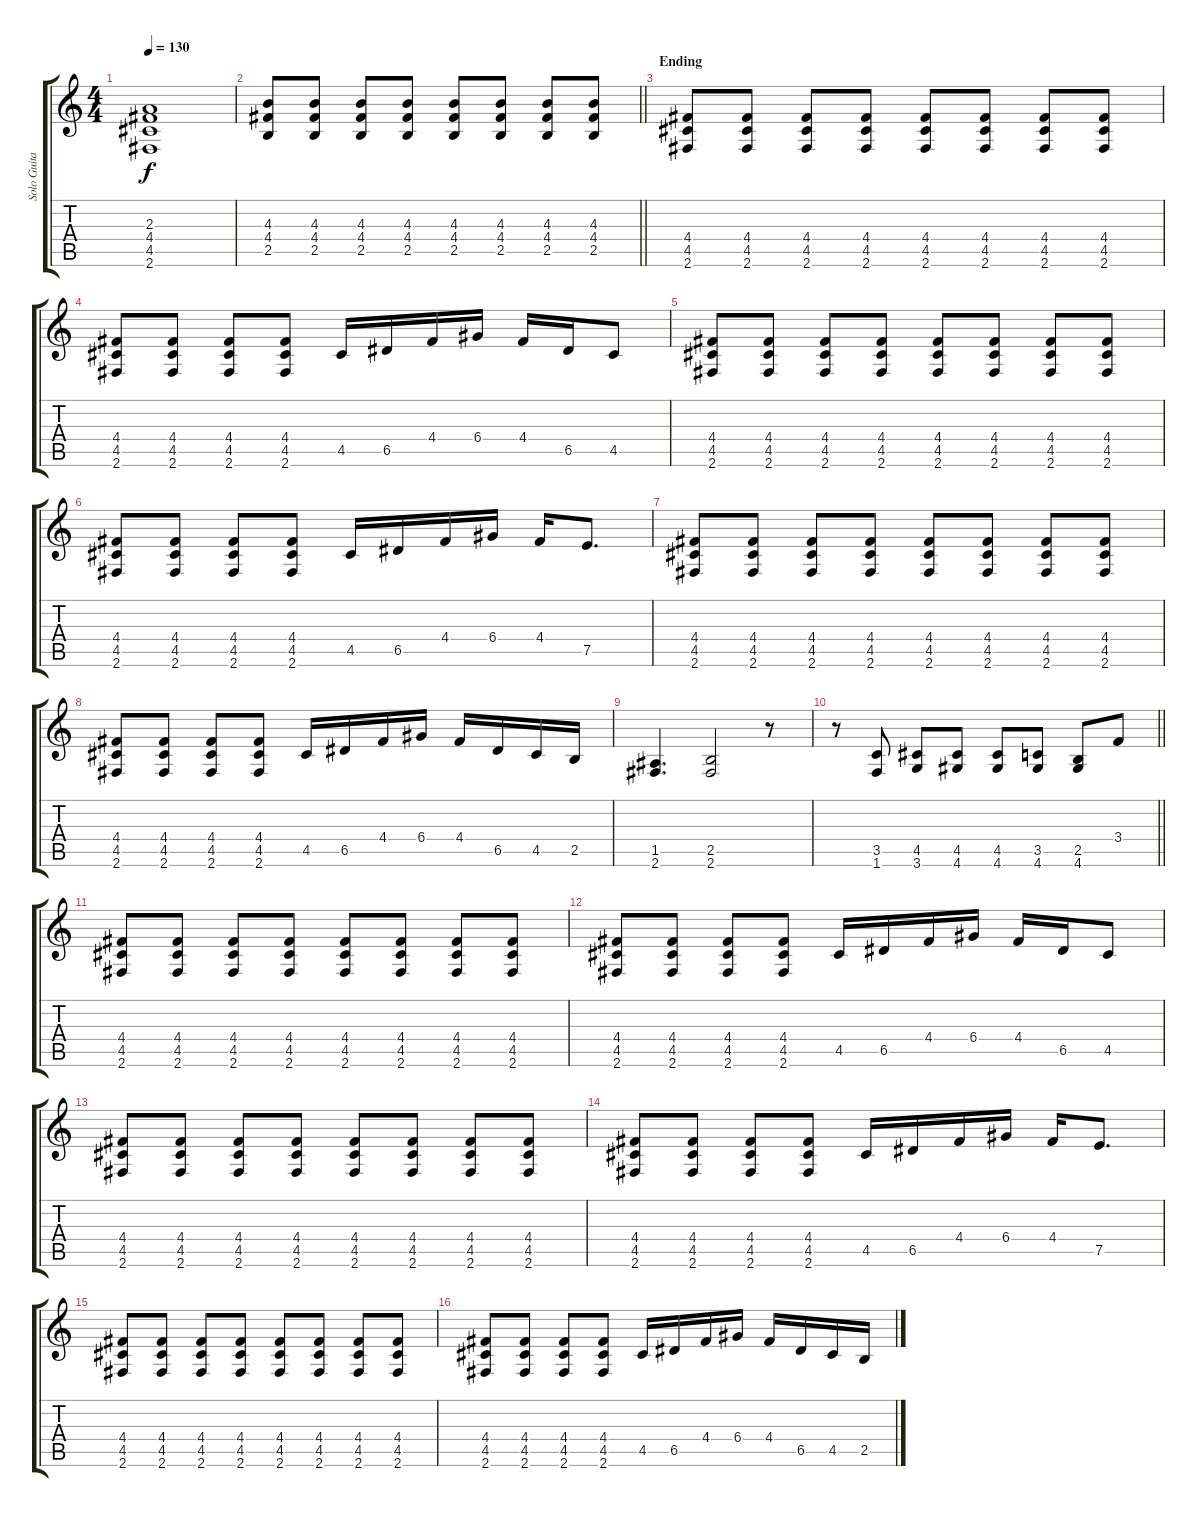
\track ("Solo Guitar" "Solo Guita") {instrument overdrivenguitar}
\staff {score tabs}
\tuning (E4 B3 G3 D3 A2 E2) {hide}
\ts (4 4)
\tempo 130
\clef g2
\ks c
(2.3 4.4 4.5 2.6).1{dy f volume 12} |
\barLineRight lightlight
(4.3 4.4 2.5).8{volume 12} (4.3 4.4 2.5).8 (4.3 4.4 2.5).8 (4.3 4.4 2.5).8 (4.3 4.4 2.5).8 (4.3 4.4 2.5).8 (4.3 4.4 2.5).8 (4.3 4.4 2.5).8 |
\section ("" "Ending")
(4.4 4.5 2.6).8{volume 12} (4.4 4.5 2.6).8 (4.4 4.5 2.6).8 (4.4 4.5 2.6).8 (4.4 4.5 2.6).8 (4.4 4.5 2.6).8 (4.4 4.5 2.6).8 (4.4 4.5 2.6).8 |
(4.4 4.5 2.6).8{volume 12} (4.4 4.5 2.6).8 (4.4 4.5 2.6).8 (4.4 4.5 2.6).8 4.5.16 6.5.16 4.4.16 6.4.16 4.4.16 6.5.16 4.5.8 |
(4.4 4.5 2.6).8{volume 12} (4.4 4.5 2.6).8 (4.4 4.5 2.6).8 (4.4 4.5 2.6).8 (4.4 4.5 2.6).8 (4.4 4.5 2.6).8 (4.4 4.5 2.6).8 (4.4 4.5 2.6).8 |
(4.4 4.5 2.6).8{volume 12} (4.4 4.5 2.6).8 (4.4 4.5 2.6).8 (4.4 4.5 2.6).8 4.5.16 6.5.16 4.4.16 6.4.16 4.4.16 7.5.8{d} |
(4.4 4.5 2.6).8{volume 12} (4.4 4.5 2.6).8 (4.4 4.5 2.6).8 (4.4 4.5 2.6).8 (4.4 4.5 2.6).8 (4.4 4.5 2.6).8 (4.4 4.5 2.6).8 (4.4 4.5 2.6).8 |
(4.4 4.5 2.6).8{volume 12} (4.4 4.5 2.6).8 (4.4 4.5 2.6).8 (4.4 4.5 2.6).8 4.5.16 6.5.16 4.4.16 6.4.16 4.4.16 6.5.16 4.5.16 2.5.16 |
(1.5 2.6).4{d volume 12} (2.5 2.6).2 r.8 |
\barLineRight lightlight
r.8 (3.5 1.6).8 (4.5 3.6).8 (4.5 4.6).8 (4.5 4.6).8 (3.5 4.6).8 (2.5 4.6).8 3.4.8 |
(4.4 4.5 2.6).8{volume 12} (4.4 4.5 2.6).8 (4.4 4.5 2.6).8 (4.4 4.5 2.6).8 (4.4 4.5 2.6).8 (4.4 4.5 2.6).8 (4.4 4.5 2.6).8 (4.4 4.5 2.6).8 |
(4.4 4.5 2.6).8{volume 12} (4.4 4.5 2.6).8 (4.4 4.5 2.6).8 (4.4 4.5 2.6).8 4.5.16 6.5.16 4.4.16 6.4.16 4.4.16 6.5.16 4.5.8 |
(4.4 4.5 2.6).8{volume 12} (4.4 4.5 2.6).8 (4.4 4.5 2.6).8 (4.4 4.5 2.6).8 (4.4 4.5 2.6).8 (4.4 4.5 2.6).8 (4.4 4.5 2.6).8 (4.4 4.5 2.6).8 |
(4.4 4.5 2.6).8{volume 12} (4.4 4.5 2.6).8 (4.4 4.5 2.6).8 (4.4 4.5 2.6).8 4.5.16 6.5.16 4.4.16 6.4.16 4.4.16 7.5.8{d} |
(4.4 4.5 2.6).8{volume 12} (4.4 4.5 2.6).8 (4.4 4.5 2.6).8 (4.4 4.5 2.6).8 (4.4 4.5 2.6).8 (4.4 4.5 2.6).8 (4.4 4.5 2.6).8 (4.4 4.5 2.6).8 |
(4.4 4.5 2.6).8{volume 12} (4.4 4.5 2.6).8 (4.4 4.5 2.6).8 (4.4 4.5 2.6).8 4.5.16 6.5.16 4.4.16 6.4.16 4.4.16 6.5.16 4.5.16 2.5.16
